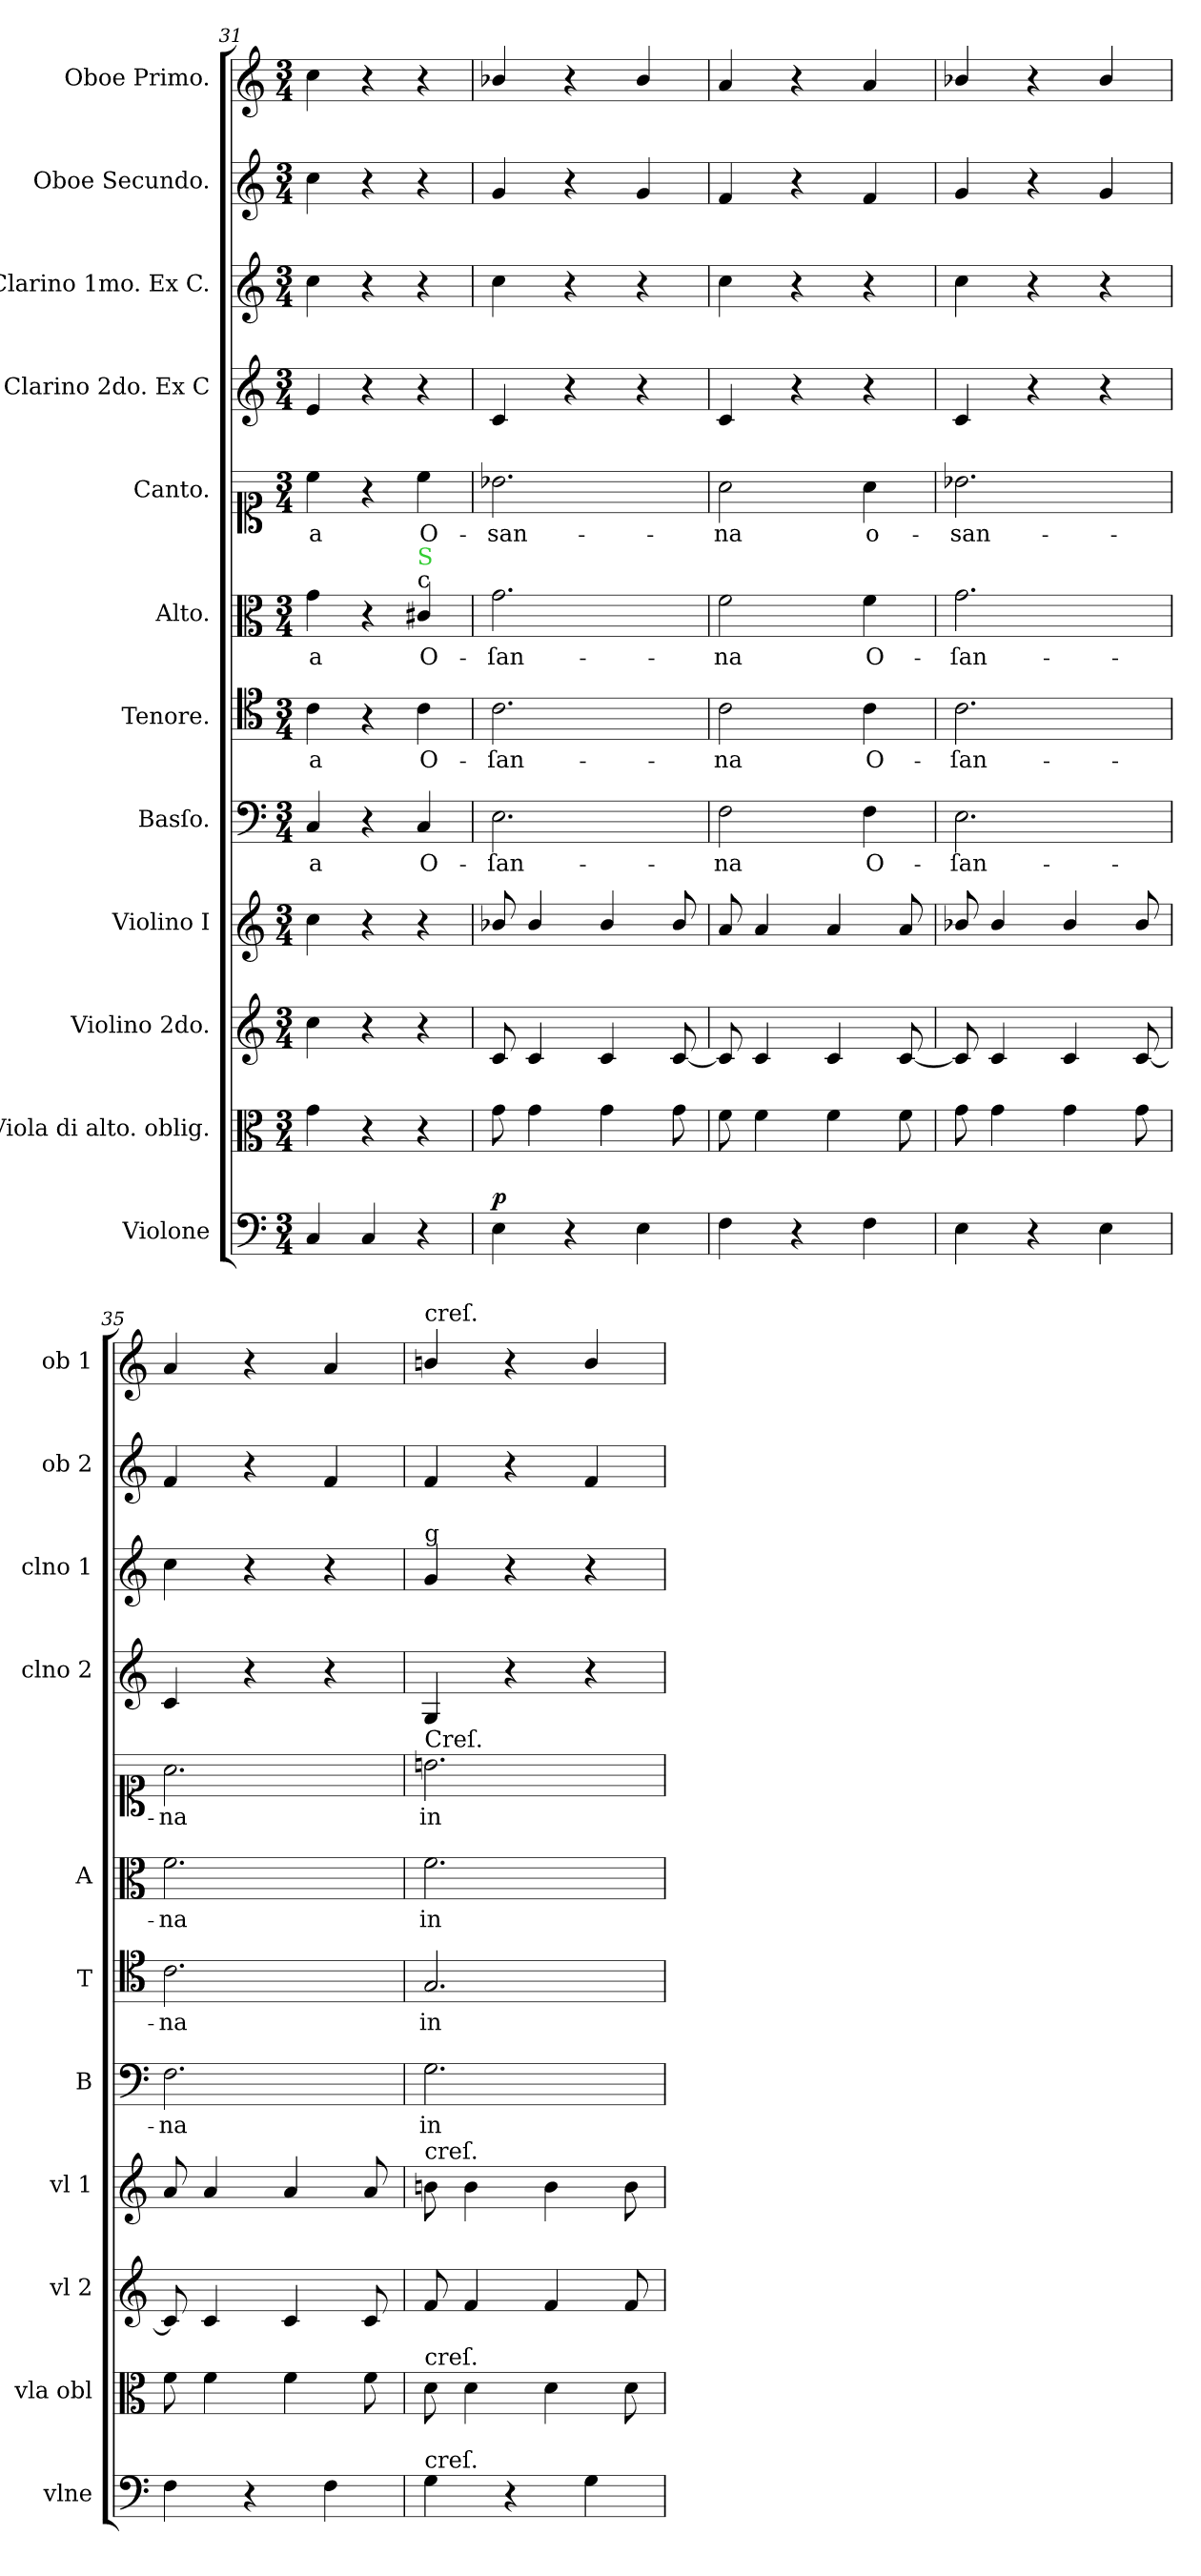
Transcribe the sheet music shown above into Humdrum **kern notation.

**kern	**dynam	**kern	**dynam	**kern	**dynam	**kern	**dynam	**kern	**text	**dynam	**kern	**text	**dynam	**kern	**text	**dynam	**kern	**text	**dynam	**kern	**dynam	**kern	**dynam	**kern	**dynam	**kern	**dynam
*part12	*part12	*part11	*part11	*part10	*part10	*part9	*part9	*part8	*part8	*part8	*part7	*part7	*part7	*part6	*part6	*part6	*part5	*part5	*part5	*part4	*part4	*part3	*part3	*part2	*part2	*part1	*part1
*staff12	*staff12	*staff11	*staff11	*staff10	*staff10	*staff9	*staff9	*staff8	*staff8	*staff8	*staff7	*staff7	*staff7	*staff6	*staff6	*staff6	*staff5	*staff5	*staff5	*staff4	*staff4	*staff3	*staff3	*staff2	*staff2	*staff1	*staff1
*I"Violone	*	*I"Viola di alto. oblig.	*	*I"Violino 2do.	*	*I"Violino I	*	*I"Basſo.	*	*	*I"Tenore.	*	*	*I"Alto.	*	*	*I"Canto.	*	*	*I"Clarino 2do. Ex C	*	*I"Clarino 1mo. Ex C.	*	*I"Oboe Secundo.	*	*I"Oboe Primo.	*
*I'vlne	*	*I'vla obl	*	*I'vl 2	*	*I'vl 1	*	*I'B	*	*	*I'T	*	*	*I'A	*	*	*	*	*	*I'clno 2	*	*I'clno 1	*	*I'ob 2	*	*I'ob 1	*
*clefF4	*	*clefC3	*	*clefG2	*	*clefG2	*	*clefF4	*	*	*clefC4	*	*	*clefC3	*	*	*clefC1	*	*	*clefG2	*	*clefG2	*	*clefG2	*	*clefG2	*
*k[]	*	*k[]	*	*k[]	*	*k[]	*	*k[]	*	*	*k[]	*	*	*k[]	*	*	*k[]	*	*	*k[]	*	*k[]	*	*k[]	*	*k[]	*
*C:	*	*C:	*	*C:	*	*C:	*	*C:	*	*	*C:	*	*	*C:	*	*	*C:	*	*	*C:	*	*C:	*	*C:	*	*C:	*
*M3/4	*	*M3/4	*	*M3/4	*	*M3/4	*	*M3/4	*	*	*M3/4	*	*	*M3/4	*	*	*M3/4	*	*	*M3/4	*	*M3/4	*	*M3/4	*	*M3/4	*
=31	=31	=31	=31	=31	=31	=31	=31	=31	=31	=31	=31	=31	=31	=31	=31	=31	=31	=31	=31	=31	=31	=31	=31	=31	=31	=31	=31
4C/	.	4g\	.	4cc\	.	4cc\	.	4C/	-a	.	4c\	-a	.	4g\	-a	.	4cc\	-a	.	4e/	.	4cc\	.	4cc\	.	4cc\	.
4C/	.	4r	.	4r	.	4r	.	4r	.	.	4r	.	.	4r	.	.	4r	.	.	4r	.	4r	.	4r	.	4r	.
!	!	!	!	!	!	!	!	!	!	!	!	!	!	!LO:TX:a:t=c	!	!	!	!	!	!	!	!	!	!	!	!	!
!	!	!	!	!	!	!	!	!	!	!	!	!	!	!LO:TX:a:color=limegreen:t=S	!	!	!	!	!	!	!	!	!	!	!	!	!
!	!	!	!	!	!	!	!	!	!	!	!	!	!LO:DY:a	!	!	!	!	!	!	!	!	!	!	!	!	!	!
4r	.	4r	.	4r	.	4r	.	4C/	O-	.	4c\	O-	p&colon;	4c#X/	O-	.	4cc\	O-	.	4r	.	4r	.	4r	.	4r	.
=32	=32	=32	=32	=32	=32	=32	=32	=32	=32	=32	=32	=32	=32	=32	=32	=32	=32	=32	=32	=32	=32	=32	=32	=32	=32	=32	=32
!	!LO:DY:a	!	!LO:DY:a	!	!LO:DY:a	!	!LO:DY:a:rj	!	!	!LO:DY:a:rj	!	!	!	!	!	!LO:DY:a:rj	!	!	!LO:DY:a:rj	!	!LO:DY:a	!	!LO:DY:a	!	!LO:DY:a:rj	!	!LO:DY:a
4E\	p.	8g\	pia&colon;	8c/	pia&colon;	8b-X/	p&colon;	2.E\	-ſan-	p&colon;	2.c\	-ſan-	.	2.g\	-ſan-	p&colon;	2.b-X\	-san-	p&colon;	4c/	pia&colon;	4cc\	p&colon;	4g/	p&colon;	4b-X/	pia&colon;
.	.	4g\	.	4c/	.	4b-/	.	.	.	.	.	.	.	.	.	.	.	.	.	.	.	.	.	.	.	.	.
4r	.	.	.	.	.	.	.	.	.	.	.	.	.	.	.	.	.	.	.	4r	.	4r	.	4r	.	4r	.
.	.	4g\	.	4c/	.	4b-/	.	.	.	.	.	.	.	.	.	.	.	.	.	.	.	.	.	.	.	.	.
4E\	.	.	.	.	.	.	.	.	.	.	.	.	.	.	.	.	.	.	.	4r	.	4r	.	4g/	.	4b-/	.
.	.	8g\	.	[8c/	.	8b-/	.	.	.	.	.	.	.	.	.	.	.	.	.	.	.	.	.	.	.	.	.
=33	=33	=33	=33	=33	=33	=33	=33	=33	=33	=33	=33	=33	=33	=33	=33	=33	=33	=33	=33	=33	=33	=33	=33	=33	=33	=33	=33
4F\	.	8f\	.	8c/]	.	8a/	.	2F\	-na	.	2c\	-na	.	2f\	-na	.	2a\	-na	.	4c/	.	4cc\	.	4f/	.	4a/	.
.	.	4f\	.	4c/	.	4a/	.	.	.	.	.	.	.	.	.	.	.	.	.	.	.	.	.	.	.	.	.
4r	.	.	.	.	.	.	.	.	.	.	.	.	.	.	.	.	.	.	.	4r	.	4r	.	4r	.	4r	.
.	.	4f\	.	4c/	.	4a/	.	.	.	.	.	.	.	.	.	.	.	.	.	.	.	.	.	.	.	.	.
4F\	.	.	.	.	.	.	.	4F\	O-	.	4c\	O-	.	4f\	O-	.	4a\	o-	.	4r	.	4r	.	4f/	.	4a/	.
.	.	8f\	.	[8c/	.	8a/	.	.	.	.	.	.	.	.	.	.	.	.	.	.	.	.	.	.	.	.	.
=34	=34	=34	=34	=34	=34	=34	=34	=34	=34	=34	=34	=34	=34	=34	=34	=34	=34	=34	=34	=34	=34	=34	=34	=34	=34	=34	=34
4E\	.	8g\	.	8c/]	.	8b-X/	.	2.E\	-ſan-	.	2.c\	-ſan-	.	2.g\	-ſan-	.	2.b-X\	-san-	.	4c/	.	4cc\	.	4g/	.	4b-X/	.
.	.	4g\	.	4c/	.	4b-/	.	.	.	.	.	.	.	.	.	.	.	.	.	.	.	.	.	.	.	.	.
4r	.	.	.	.	.	.	.	.	.	.	.	.	.	.	.	.	.	.	.	4r	.	4r	.	4r	.	4r	.
.	.	4g\	.	4c/	.	4b-/	.	.	.	.	.	.	.	.	.	.	.	.	.	.	.	.	.	.	.	.	.
4E\	.	.	.	.	.	.	.	.	.	.	.	.	.	.	.	.	.	.	.	4r	.	4r	.	4g/	.	4b-/	.
.	.	8g\	.	[8c/	.	8b-/	.	.	.	.	.	.	.	.	.	.	.	.	.	.	.	.	.	.	.	.	.
=35	=35	=35	=35	=35	=35	=35	=35	=35	=35	=35	=35	=35	=35	=35	=35	=35	=35	=35	=35	=35	=35	=35	=35	=35	=35	=35	=35
4F\	.	8f\	.	8c/]	.	8a/	.	2.F\	-na	.	2.c\	-na	.	2.f\	-na	.	2.a\	-na	.	4c/	.	4cc\	.	4f/	.	4a/	.
.	.	4f\	.	4c/	.	4a/	.	.	.	.	.	.	.	.	.	.	.	.	.	.	.	.	.	.	.	.	.
4r	.	.	.	.	.	.	.	.	.	.	.	.	.	.	.	.	.	.	.	4r	.	4r	.	4r	.	4r	.
.	.	4f\	.	4c/	.	4a/	.	.	.	.	.	.	.	.	.	.	.	.	.	.	.	.	.	.	.	.	.
4F\	.	.	.	.	.	.	.	.	.	.	.	.	.	.	.	.	.	.	.	4r	.	4r	.	4f/	.	4a/	.
.	.	8f\	.	8c/	.	8a/	.	.	.	.	.	.	.	.	.	.	.	.	.	.	.	.	.	.	.	.	.
=36	=36	=36	=36	=36	=36	=36	=36	=36	=36	=36	=36	=36	=36	=36	=36	=36	=36	=36	=36	=36	=36	=36	=36	=36	=36	=36	=36
!	!	!	!	!	!	!	!	!	!	!	!	!	!	!	!	!	!	!	!	!	!	!	!	!	!	!LO:TX:a:t=creſ.	!
!	!	!	!	!	!	!	!	!	!	!	!	!	!	!	!	!	!	!	!	!	!	!LO:TX:a:t=g	!	!	!	!	!
!	!	!	!	!	!	!	!	!	!	!	!	!	!	!	!	!	!LO:TX:a:t=Creſ.	!	!	!	!	!	!	!	!	!	!
!	!	!	!	!	!	!LO:TX:a:t=creſ.	!	!	!	!	!	!	!	!	!	!	!	!	!	!	!	!	!	!	!	!	!
!	!	!LO:TX:a:t=creſ.	!	!	!	!	!	!	!	!	!	!	!	!	!	!	!	!	!	!	!	!	!	!	!	!	!
!LO:TX:a:t=creſ.	!	!	!	!	!	!	!	!	!	!	!	!	!	!	!	!	!	!	!	!	!	!	!	!	!	!	!
4G\	.	8d\	.	8f/	.	8bn\	.	2.G\	in	.	2.G/	in	.	2.f\	in	.	2.bn\	in	.	4G/	.	4g/	.	4f/	.	4bn/	.
.	.	4d\	.	4f/	.	4b\	.	.	.	.	.	.	.	.	.	.	.	.	.	.	.	.	.	.	.	.	.
4r	.	.	.	.	.	.	.	.	.	.	.	.	.	.	.	.	.	.	.	4r	.	4r	.	4r	.	4r	.
.	.	4d\	.	4f/	.	4b\	.	.	.	.	.	.	.	.	.	.	.	.	.	.	.	.	.	.	.	.	.
4G\	.	.	.	.	.	.	.	.	.	.	.	.	.	.	.	.	.	.	.	4r	.	4r	.	4f/	.	4b/	.
.	.	8d\	.	8f/	.	8b\	.	.	.	.	.	.	.	.	.	.	.	.	.	.	.	.	.	.	.	.	.
=	=	=	=	=	=	=	=	=	=	=	=	=	=	=	=	=	=	=	=	=	=	=	=	=	=	=	=
*-	*-	*-	*-	*-	*-	*-	*-	*-	*-	*-	*-	*-	*-	*-	*-	*-	*-	*-	*-	*-	*-	*-	*-	*-	*-	*-	*-
